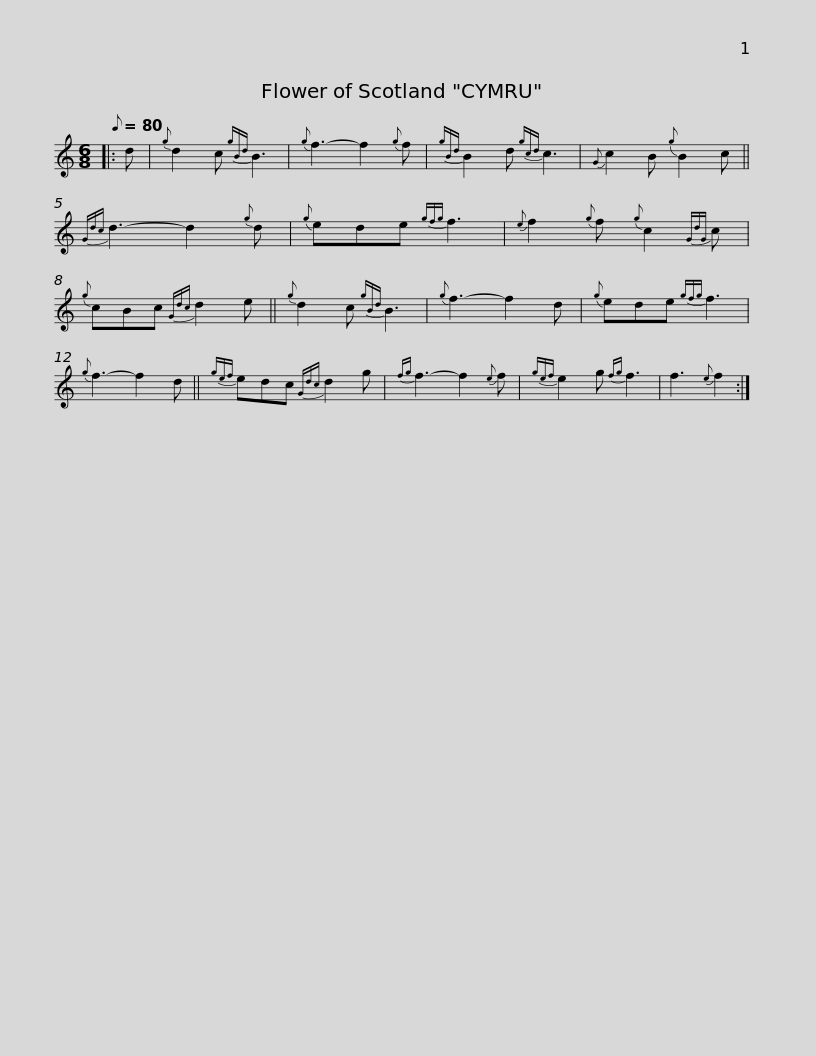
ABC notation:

X:1
L:1/8
Q:1/8=80
M:6/8
I:linebreak $
K:C
V:1 treble
V:1
|: d |{g} d2 c{gBd} B3 |{g} f3- f2{g} f |{gBd} B2 d{gcd} c3 |${G} c2 B{g} B2 c || %5
{Gdc} d3- d2{g} d |{g} ede{gfg} f3 |${e} f2{g} f{g} c2{GdG} c |{g} cBc{Gdc} d2 e ||{g} d2 c{gBd} B3 |$ %10
{g} f3- f2 d |{g} ede{gfg} f3 |{g} f3- f2 d ||${gef} edc{Gdc} d2 g |{fg} f3- f2{e} f | %15
{gef} e2 g{fg} f3 |$ f3{e} f2 :| %17
